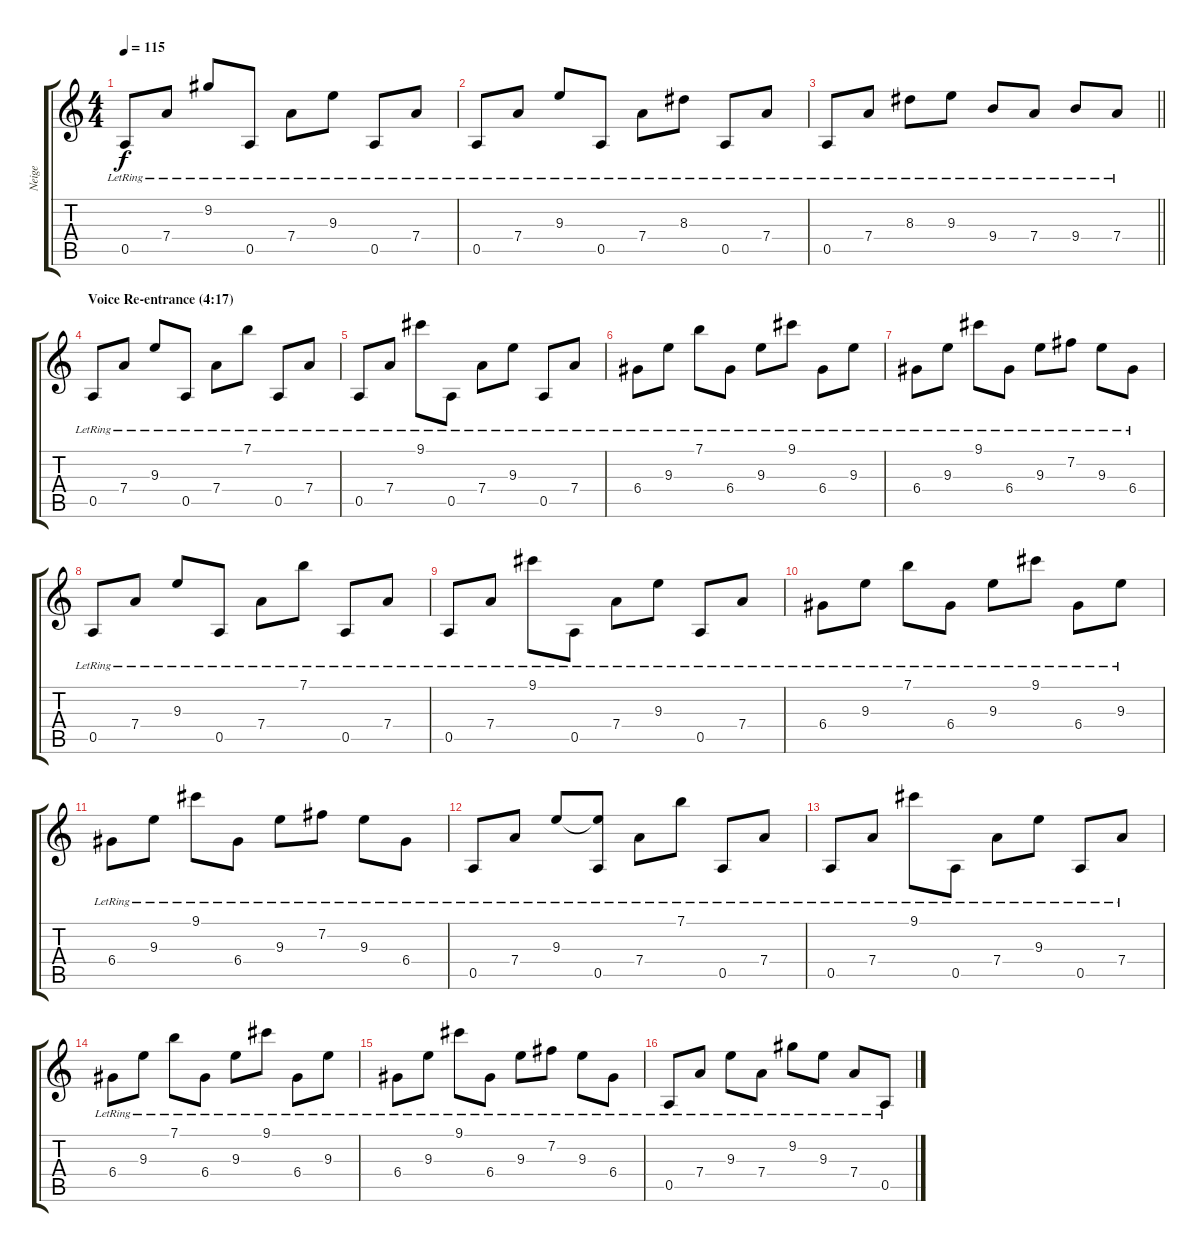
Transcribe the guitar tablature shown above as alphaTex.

\track ("Neige" "Neige") {instrument acousticguitarsteel}
\staff {score tabs}
\tuning (E4 B3 G3 D3 A2 E2) {hide}
\ts (4 4)
\tempo 115
\clef g2
\ks c
0.5{lr}.8{dy f} 7.4{lr}.8 9.2{lr}.8 0.5{lr}.8 7.4{lr}.8 9.3{lr}.8 0.5{lr}.8 7.4{lr}.8 |
0.5{lr}.8 7.4{lr}.8 9.3{lr}.8 0.5{lr}.8 7.4{lr}.8 8.3{lr}.8 0.5{lr}.8 7.4{lr}.8 |
\barLineRight lightlight
0.5{lr}.8 7.4{lr}.8 8.3{lr}.8 9.3{lr}.8 9.4{lr}.8 7.4{lr}.8 9.4{lr}.8 7.4{lr}.8 |
\section ("" "Voice Re-entrance (4:17)")
0.5{lr}.8{instrument distortionguitar} 7.4{lr}.8 9.3{lr}.8 0.5{lr}.8 7.4{lr}.8 7.1{lr}.8 0.5{lr}.8 7.4{lr}.8 |
0.5{lr}.8 7.4{lr}.8 9.1{lr}.8{beam Down} 0.5{lr}.8{beam Down} 7.4{lr}.8 9.3{lr}.8 0.5{lr}.8 7.4{lr}.8 |
6.4{lr}.8 9.3{lr}.8 7.1{lr}.8 6.4{lr}.8 9.3{lr}.8 9.1{lr}.8 6.4{lr}.8 9.3{lr}.8 |
6.4{lr}.8 9.3{lr}.8 9.1{lr}.8 6.4{lr}.8 9.3{lr}.8 7.2{lr}.8 9.3{lr}.8 6.4{lr}.8 |
0.5{lr}.8 7.4{lr}.8 9.3{lr}.8 0.5{lr}.8 7.4{lr}.8 7.1{lr}.8 0.5{lr}.8 7.4{lr}.8 |
0.5{lr}.8 7.4{lr}.8 9.1{lr}.8 0.5{lr}.8 7.4{lr}.8 9.3{lr}.8 0.5{lr}.8 7.4{lr}.8 |
6.4{lr}.8 9.3{lr}.8 7.1{lr}.8 6.4{lr}.8 9.3{lr}.8 9.1{lr}.8 6.4{lr}.8 9.3{lr}.8 |
6.4{lr}.8 9.3{lr}.8 9.1{lr}.8 6.4{lr}.8 9.3{lr}.8 7.2{lr}.8 9.3{lr}.8 6.4{lr}.8 |
0.5{lr}.8 7.4{lr}.8 9.3{lr}.8 (9.3{t} 0.5{lr}).8 7.4{lr}.8 7.1{lr}.8 0.5{lr}.8 7.4{lr}.8 |
0.5{lr}.8 7.4{lr}.8 9.1{lr}.8 0.5{lr}.8 7.4{lr}.8 9.3{lr}.8 0.5{lr}.8 7.4{lr}.8 |
6.4{lr}.8 9.3{lr}.8 7.1{lr}.8 6.4{lr}.8 9.3{lr}.8 9.1{lr}.8 6.4{lr}.8 9.3{lr}.8 |
6.4{lr}.8 9.3{lr}.8 9.1{lr}.8 6.4{lr}.8 9.3{lr}.8 7.2{lr}.8 9.3{lr}.8 6.4{lr}.8 |
0.5{lr}.8 7.4{lr}.8 9.3{lr}.8 7.4{lr}.8 9.2{lr}.8 9.3{lr}.8 7.4{lr}.8 0.5{lr}.8
